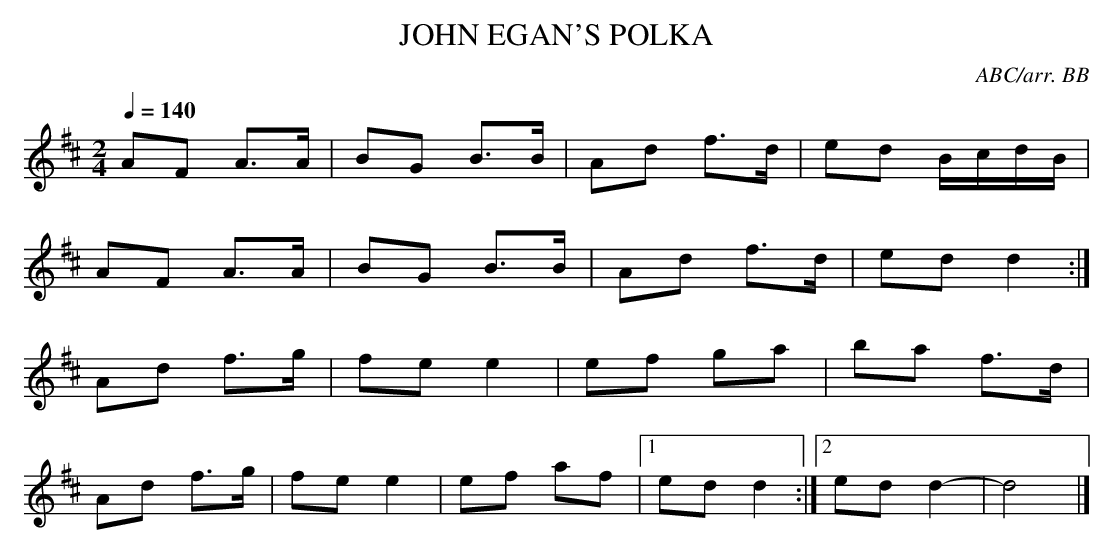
X:1
T:JOHN EGAN'S POLKA
C:ABC/arr. BB
M:2/4
L:1/8
Q:1/4=140
K:D
AF A>A|BG B>B|Ad f>d|ed B/c/d/B/|
AF A>A|BG B>B|Ad f>d|ed d2 :|
Ad f>g|fe e2|ef ga|ba f>d|
Ad f>g|fe e2|ef af|1ed d2 :|\
[2 edd2-|d4|]
